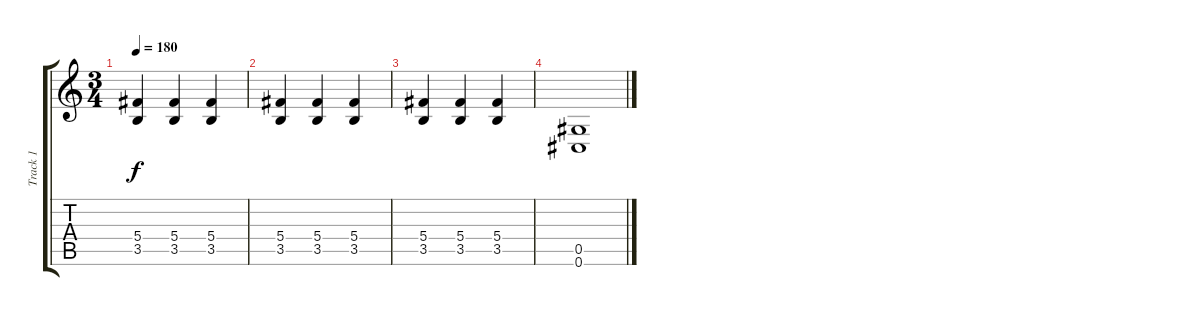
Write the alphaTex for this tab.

\track ("Track 1" "Track 1") {instrument distortionguitar}
\staff {score tabs}
\tuning (Eb4 Bb3 Gb3 Db3 Ab2 Db2) {hide}
\ts (3 4)
\tempo 180
\clef g2
\ks c
(5.4 3.5).4{dy f} (5.4 3.5).4 (5.4 3.5).4 |
(5.4 3.5).4 (5.4 3.5).4 (5.4 3.5).4 |
(5.4 3.5).4 (5.4 3.5).4 (5.4 3.5).4 |
(0.5 0.6).1
